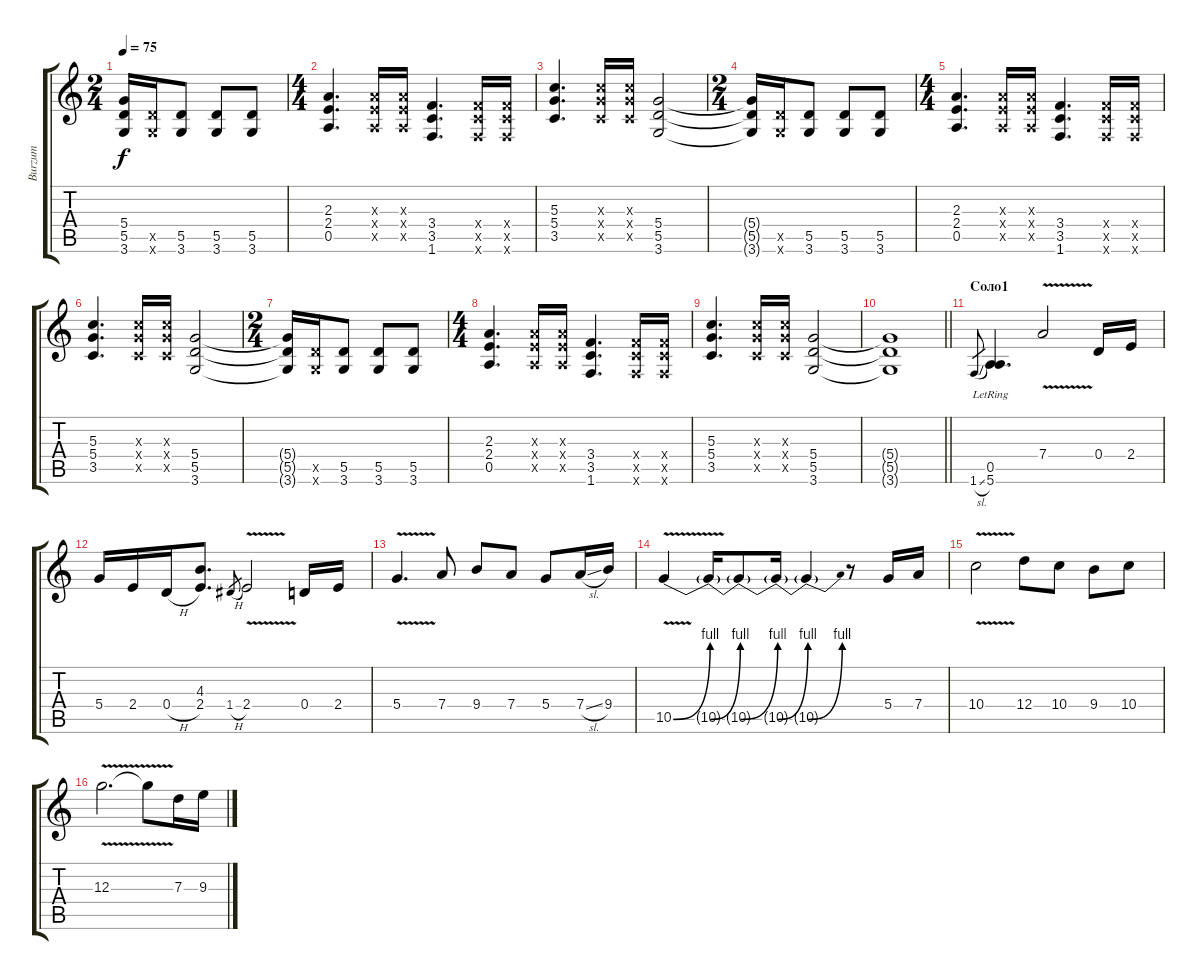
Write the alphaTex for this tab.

\track ("Burzum" "Burzum") {instrument distortionguitar}
\staff {score tabs}
\tuning (E4 B3 G3 D3 A2 E2) {hide}
\ts (2 4)
\tempo 75
\clef g2
\ks c
(5.4{t} 5.5{t} 3.6{t}).16{dy f} (5.5{x} 3.6{x}).16 (5.5 3.6).8 (5.5 3.6).8 (5.5 3.6).8 |
\ts (4 4)
(2.3 2.4 0.5).4{d} (2.3{x} 2.4{x} 0.5{x}).16 (2.3{x} 2.4{x} 0.5{x}).16 (3.4 3.5 1.6).4{d} (3.4{x} 3.5{x} 1.6{x}).16 (3.4{x} 3.5{x} 1.6{x}).16 |
(5.3 5.4 3.5).4{d} (5.3{x} 5.4{x} 3.5{x}).16 (5.3{x} 5.4{x} 3.5{x}).16 (5.4 5.5 3.6).2 |
\ts (2 4)
(5.4{t} 5.5{t} 3.6{t}).16 (5.5{x} 3.6{x}).16 (5.5 3.6).8 (5.5 3.6).8 (5.5 3.6).8 |
\ts (4 4)
(2.3 2.4 0.5).4{d} (2.3{x} 2.4{x} 0.5{x}).16 (2.3{x} 2.4{x} 0.5{x}).16 (3.4 3.5 1.6).4{d} (3.4{x} 3.5{x} 1.6{x}).16 (3.4{x} 3.5{x} 1.6{x}).16 |
(5.3 5.4 3.5).4{d} (5.3{x} 5.4{x} 3.5{x}).16 (5.3{x} 5.4{x} 3.5{x}).16 (5.4 5.5 3.6).2 |
\ts (2 4)
(5.4{t} 5.5{t} 3.6{t}).16 (5.5{x} 3.6{x}).16 (5.5 3.6).8 (5.5 3.6).8 (5.5 3.6).8 |
\ts (4 4)
(2.3 2.4 0.5).4{d} (2.3{x} 2.4{x} 0.5{x}).16 (2.3{x} 2.4{x} 0.5{x}).16 (3.4 3.5 1.6).4{d} (3.4{x} 3.5{x} 1.6{x}).16 (3.4{x} 3.5{x} 1.6{x}).16 |
(5.3 5.4 3.5).4{d} (5.3{x} 5.4{x} 3.5{x}).16 (5.3{x} 5.4{x} 3.5{x}).16 (5.4 5.5 3.6).2 |
\barLineRight lightlight
(5.4{t} 5.5{t} 3.6{t}).1 |
\section ("" "Соло1")
1.6{sl}.8{gr} (0.5{lr} 5.6).4{d} 7.4{v}.2 0.4.16 2.4.16 |
5.4.16 2.4.16 0.4{h}.16 (4.3 2.4).8{d} 1.4{h}.8{gr} 2.4{v}.2 0.4.16 2.4.16 |
5.4{v}.4{d} 7.4.8 9.4.8 7.4.8 5.4.8 7.4{sl}.16 9.4.16 |
10.5{be (bend 0 0 60 4) v}.4 10.5{be (bend 0 0 60 4) t}.16 10.5{be (bend 0 0 60 4) t}.8 10.5{be (bend 0 0 60 4) t}.16 10.5{be (bend 0 0 60 4) t}.4 r.8 5.4.16 7.4.16 |
10.4{v}.2 12.4.8 10.4.8 9.4.8 10.4.8 |
12.3{v}.2{d} 12.3{t}.8 7.3.16 9.3.16
